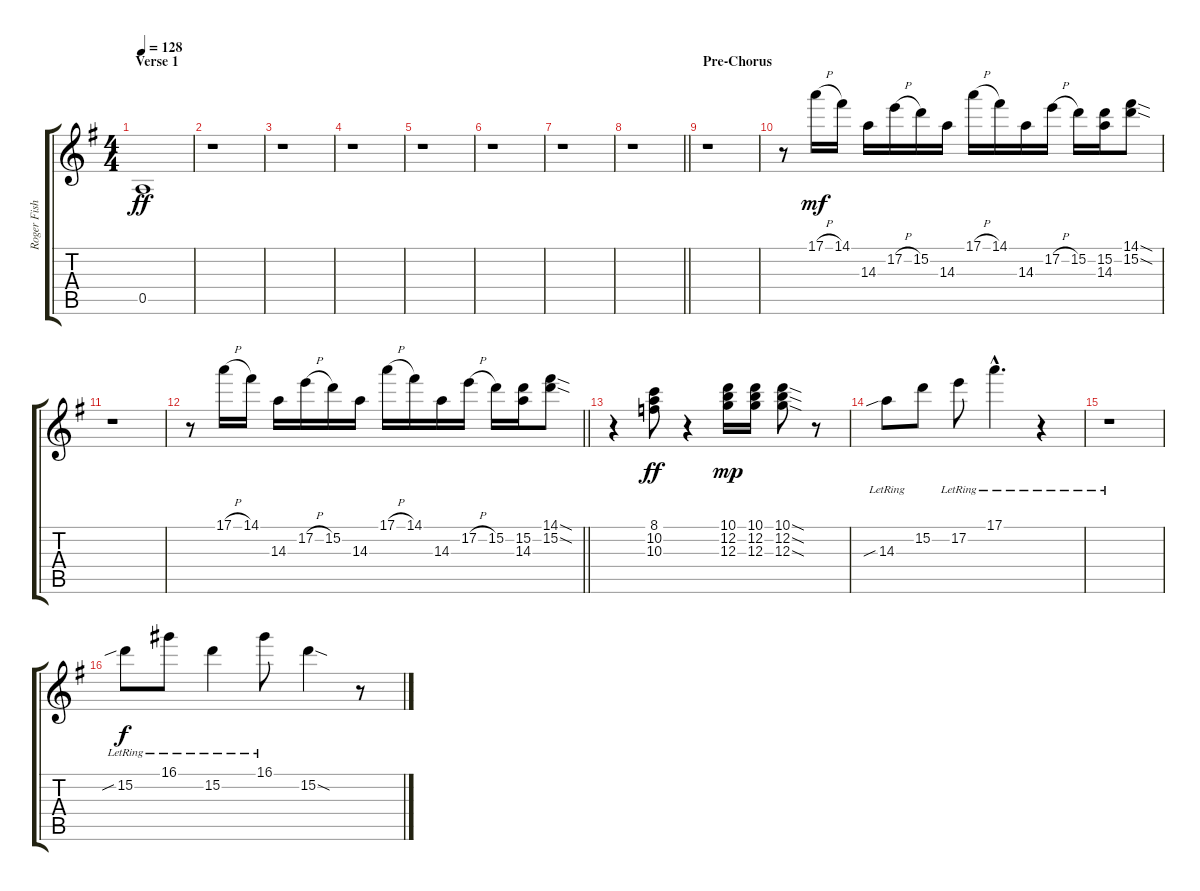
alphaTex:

\track ("Roger Fisher" "Roger Fish") {instrument overdrivenguitar}
\staff {score tabs}
\tuning (E4 B3 G3 D3 A2 E2) {hide}
\ts (4 4)
\section ("" "Verse 1")
\tempo 128
\clef g2
\ks g
0.5.1{dy ff volume 0} |
r.1{volume 16} |
r.1 |
r.1 |
r.1 |
r.1 |
r.1 |
\barLineRight lightlight
r.1 |
\section ("" "Pre-Chorus")
r.1 |
r.8 17.1{h}.16{dy mf} 14.1.16 14.3.16 17.2{h}.16 15.2.16 14.3.16 17.1{h}.16 14.1.16 14.3.16 17.2{h}.16 15.2.16 (15.2 14.3).16 (14.1{sod} 15.2{sod}).8 |
r.1 |
\barLineRight lightlight
r.8 17.1{h}.16 14.1.16 14.3.16 17.2{h}.16 15.2.16 14.3.16 17.1{h}.16 14.1.16 14.3.16 17.2{h}.16 15.2.16 (15.2 14.3).16 (14.1{sod} 15.2{sod}).8 |
r.4 (8.1 10.2 10.3).8{dy ff} r.4 (10.1 12.2 12.3).16{dy mp} (10.1 12.2 12.3).16 (10.1{sod} 12.2{sod} 12.3{sod}).8 r.8 |
14.3{sib lr}.8 15.2.8 17.2{lr}.8 17.1{hac lr}.4{d} r.4 |
r.1 |
15.2{sib lr}.8{dy f} 16.1{lr}.8 15.2{lr}.4 16.1{lr}.8 15.2{sod}.4 r.8
